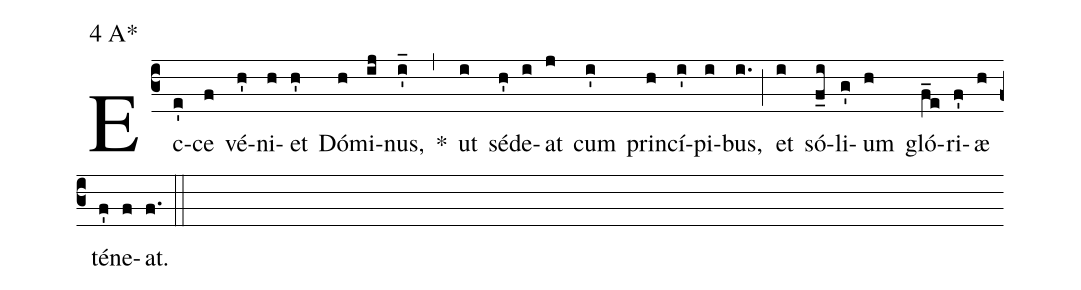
mode:4 A*;
%%
(c3) Ec(e')ce(f) vé(h')ni(h)et(h') Dó(h)mi(ij)nus,(i'_) *(,) ut(i) sé(h')de(i)at(j) cum(i') prin(h)cí(i')pi(i)bus,(i.) (;) et(i) só(f_i)li(g')um(h) gló(f_e)ri(f')æ(h) té(f')ne(f)at.(f.) (::)
